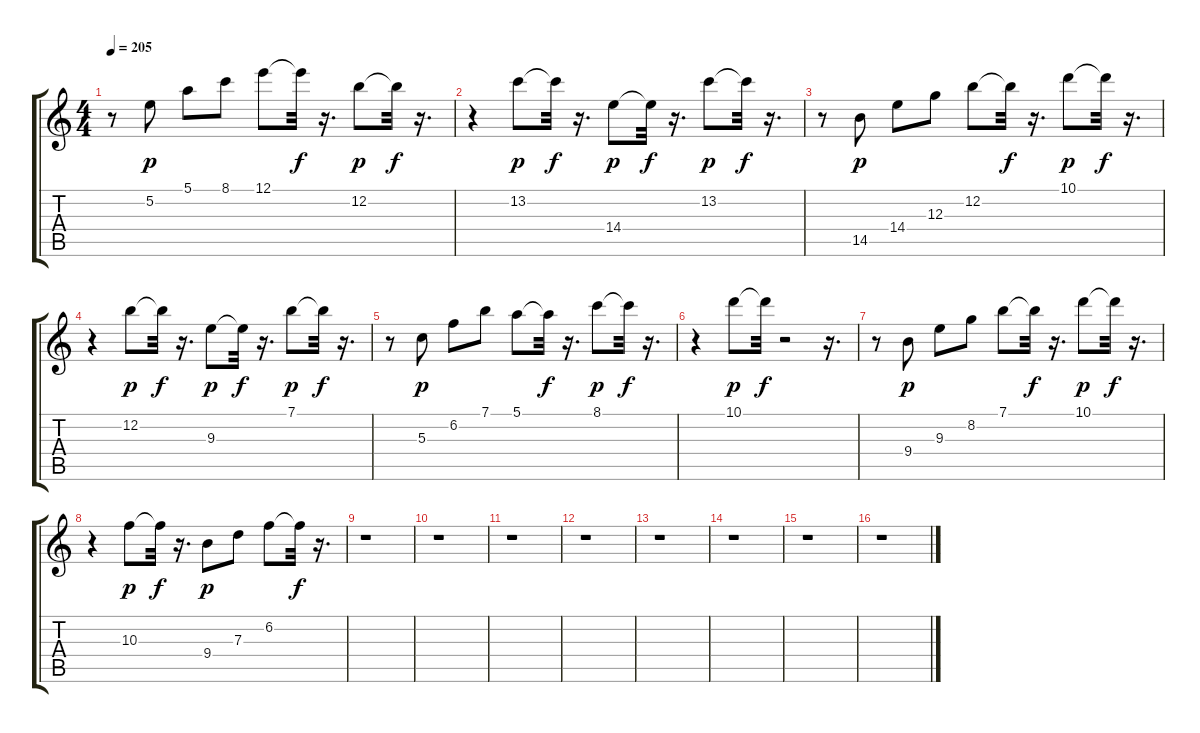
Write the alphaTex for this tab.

\track "" {instrument acousticguitarsteel}
\staff {score tabs}
\tuning (E4 B3 G3 D3 A2 E2) {hide}
\ts (4 4)
\tempo 205
\clef g2
\ks c
r.8{dy f} 5.2.8{dy p} 5.1.8 8.1.8 12.1.8 12.1{t}.32{dy f} r.16{d} 12.2.8{dy p} 12.2{t}.32{dy f} r.16{d} |
r.4 13.2.8{dy p} 13.2{t}.32{dy f} r.16{d} 14.4.8{dy p} 14.4{t}.32{dy f} r.16{d} 13.2.8{dy p} 13.2{t}.32{dy f} r.16{d} |
r.8 14.5.8{dy p} 14.4.8 12.3.8 12.2.8 12.2{t}.32{dy f} r.16{d} 10.1.8{dy p} 10.1{t}.32{dy f} r.16{d} |
r.4 12.2.8{dy p} 12.2{t}.32{dy f} r.16{d} 9.3.8{dy p} 9.3{t}.32{dy f} r.16{d} 7.1.8{dy p} 7.1{t}.32{dy f} r.16{d} |
r.8 5.3.8{dy p} 6.2.8 7.1.8 5.1.8 5.1{t}.32{dy f} r.16{d} 8.1.8{dy p} 8.1{t}.32{dy f} r.16{d} |
r.4 10.1.8{dy p} 10.1{t}.32{dy f} r.2 r.16{d} |
r.8 9.4.8{dy p} 9.3.8 8.2.8 7.1.8 7.1{t}.32{dy f} r.16{d} 10.1.8{dy p} 10.1{t}.32{dy f} r.16{d} |
r.4 10.3.8{dy p} 10.3{t}.32{dy f} r.16{d} 9.4.8{dy p} 7.3.8 6.2.8 6.2{t}.32{dy f} r.16{d} |
r.1 |
r.1 |
r.1 |
r.1 |
r.1 |
r.1 |
r.1 |
r.1
